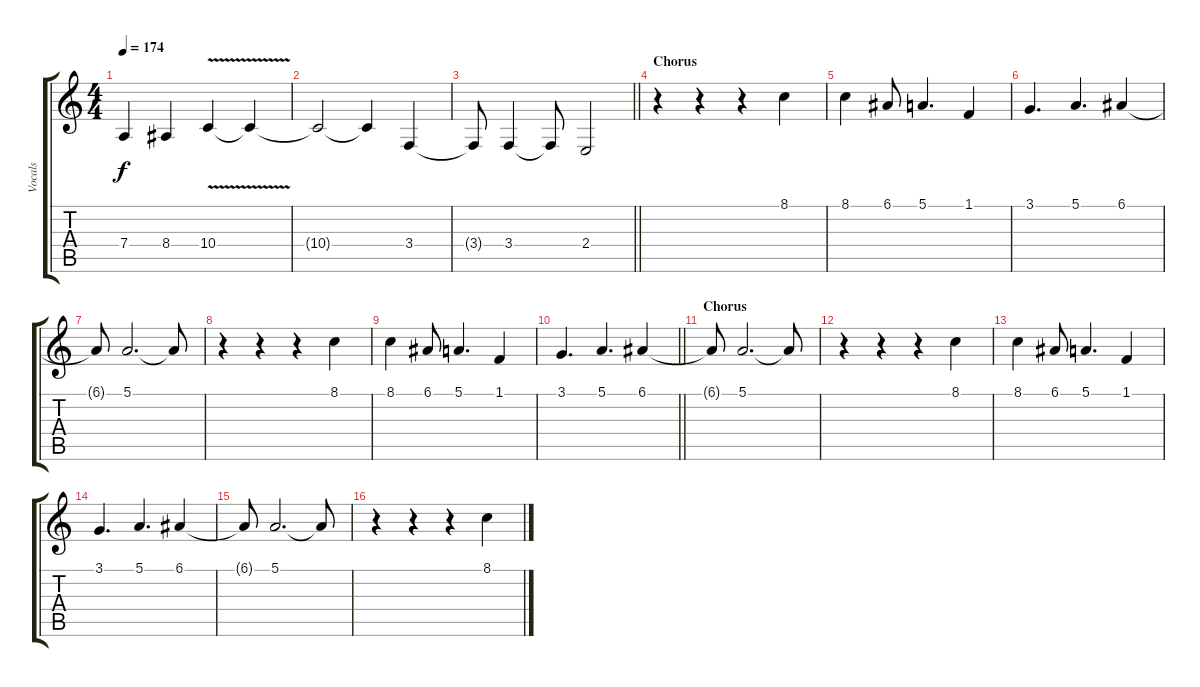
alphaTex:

\track ("Vocals" "Vocals") {instrument lead6voice}
\staff {score tabs}
\tuning (E4 B3 G3 D3 A2 D2) {hide}
\ts (4 4)
\tempo 174
\clef g2
\ks c
7.4.4{dy f} 8.4.4 10.4{v}.4 10.4{t}.4 |
10.4{t}.2 10.4{t}.4 3.4.4 |
\barLineRight lightlight
3.4{t}.8 3.4.4 3.4{t}.8 2.4.2 |
\section ("" "Chorus")
r.4 r.4 r.4 8.1.4 |
8.1.4 6.1.8 5.1.4{d} 1.1.4 |
3.1.4{d} 5.1.4{d} 6.1.4 |
6.1{t}.8 5.1.2{d} 5.1{t}.8 |
r.4 r.4 r.4 8.1.4 |
8.1.4 6.1.8 5.1.4{d} 1.1.4 |
\barLineRight lightlight
3.1.4{d} 5.1.4{d} 6.1.4 |
\section ("" "Chorus")
6.1{t}.8 5.1.2{d} 5.1{t}.8 |
r.4 r.4 r.4 8.1.4 |
8.1.4 6.1.8 5.1.4{d} 1.1.4 |
3.1.4{d} 5.1.4{d} 6.1.4 |
6.1{t}.8 5.1.2{d} 5.1{t}.8 |
r.4 r.4 r.4 8.1.4
